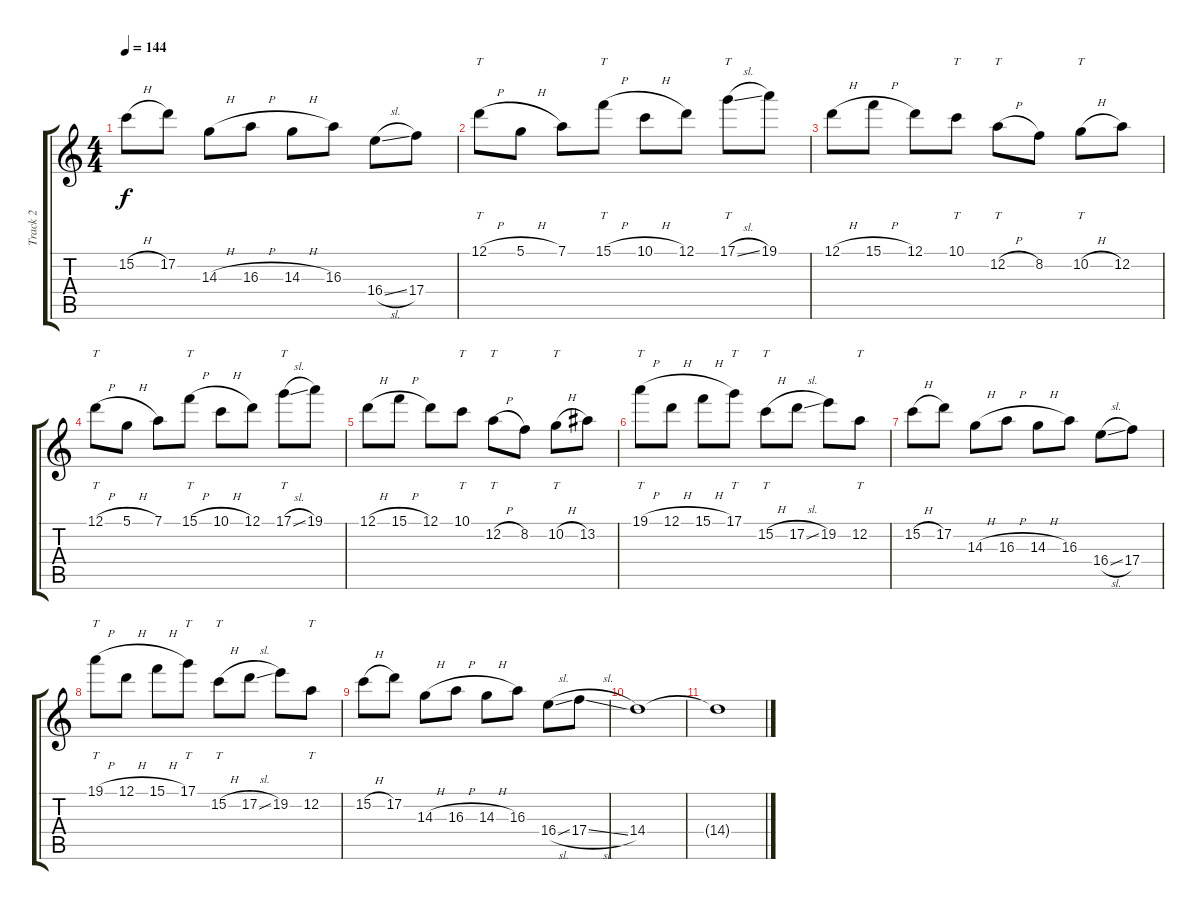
\track ("Track 2" "Track 2") {instrument distortionguitar}
\staff {score tabs}
\tuning (D4 A3 F3 C3 G2 C2) {hide}
\ts (4 4)
\tempo 144
\clef g2
\ks c
15.2{h}.8{dy f} 17.2.8 14.3{h}.8 16.3{h}.8 14.3{h}.8 16.3.8 16.4{sl}.8 17.4.8 |
12.1{h}.8{tt} 5.1{h}.8 7.1.8 15.1{h}.8{tt} 10.1{h}.8 12.1.8 17.1{sl}.8{tt} 19.1.8 |
12.1{h}.8 15.1{h}.8 12.1.8 10.1.8{tt} 12.2{h}.8{tt} 8.2.8 10.2{h}.8{tt} 12.2.8 |
12.1{h}.8{tt} 5.1{h}.8 7.1.8 15.1{h}.8{tt} 10.1{h}.8 12.1.8 17.1{sl}.8{tt} 19.1.8 |
12.1{h}.8 15.1{h}.8 12.1.8 10.1.8{tt} 12.2{h}.8{tt} 8.2.8 10.2{h}.8{tt} 13.2.8 |
19.1{h}.8{tt} 12.1{h}.8 15.1{h}.8 17.1.8{tt} 15.2{h}.8{tt} 17.2{sl}.8 19.2.8 12.2.8{tt} |
15.2{h}.8 17.2.8 14.3{h}.8 16.3{h}.8 14.3{h}.8 16.3.8 16.4{sl}.8 17.4.8 |
19.1{h}.8{tt} 12.1{h}.8 15.1{h}.8 17.1.8{tt} 15.2{h}.8{tt} 17.2{sl}.8 19.2.8 12.2.8{tt} |
15.2{h}.8 17.2.8 14.3{h}.8 16.3{h}.8 14.3{h}.8 16.3.8 16.4{sl}.8 17.4{sl}.8 |
14.4.1 |
14.4{t}.1
